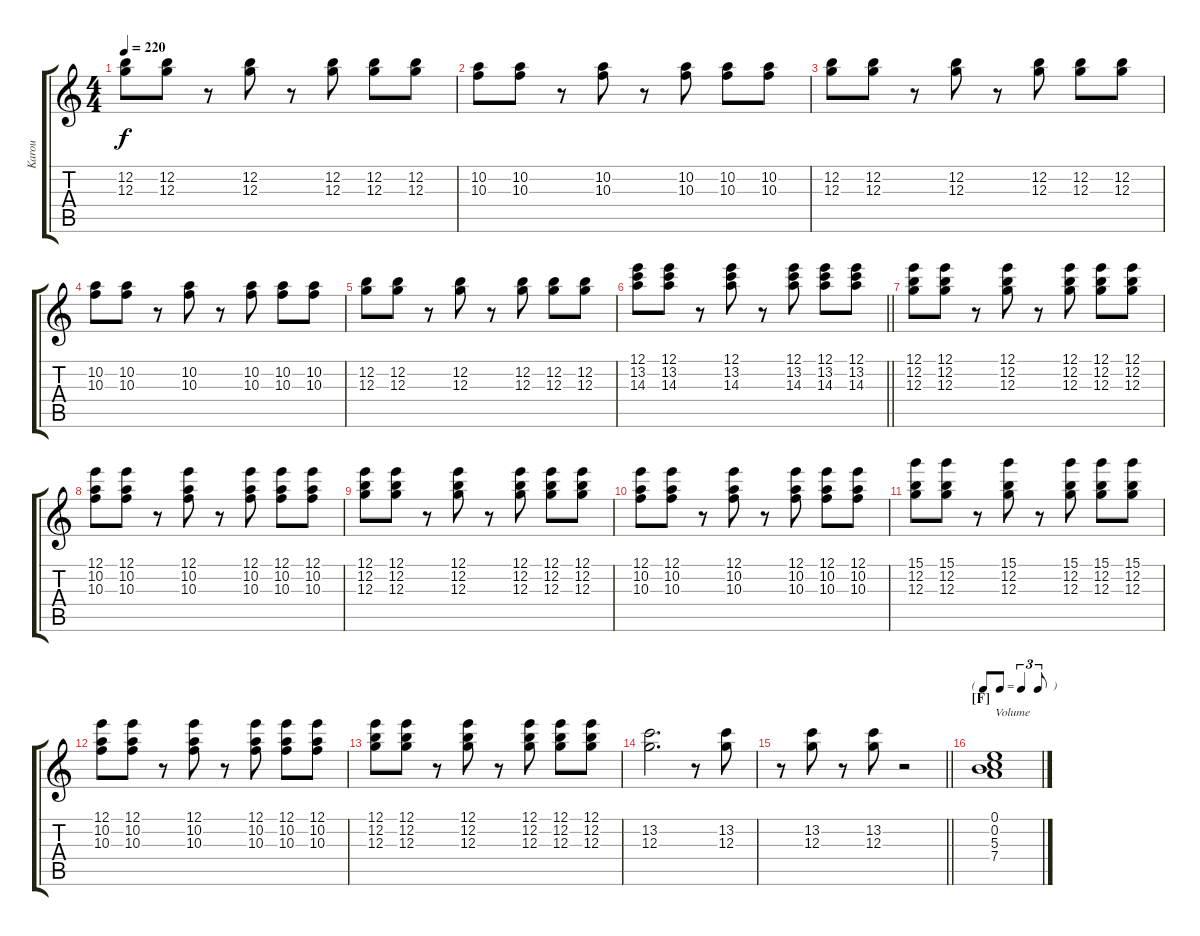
\track ("Karou" "Karou") {instrument overdrivenguitar}
\staff {score tabs}
\tuning (E4 B3 G3 D3 A2 E2) {hide}
\ts (4 4)
\tempo 220
\clef g2
\ks c
(12.2 12.3).8{dy f} (12.2 12.3).8 r.8 (12.2 12.3).8 r.8 (12.2 12.3).8 (12.2 12.3).8 (12.2 12.3).8 |
(10.2 10.3).8 (10.2 10.3).8 r.8 (10.2 10.3).8 r.8 (10.2 10.3).8 (10.2 10.3).8 (10.2 10.3).8 |
(12.2 12.3).8 (12.2 12.3).8 r.8 (12.2 12.3).8 r.8 (12.2 12.3).8 (12.2 12.3).8 (12.2 12.3).8 |
(10.2 10.3).8 (10.2 10.3).8 r.8 (10.2 10.3).8 r.8 (10.2 10.3).8 (10.2 10.3).8 (10.2 10.3).8 |
(12.2 12.3).8 (12.2 12.3).8 r.8 (12.2 12.3).8 r.8 (12.2 12.3).8 (12.2 12.3).8 (12.2 12.3).8 |
\barLineRight lightlight
(12.1 13.2 14.3).8 (12.1 13.2 14.3).8 r.8 (12.1 13.2 14.3).8 r.8 (12.1 13.2 14.3).8 (12.1 13.2 14.3).8 (12.1 13.2 14.3).8 |
(12.1 12.2 12.3).8 (12.1 12.2 12.3).8 r.8 (12.1 12.2 12.3).8 r.8 (12.1 12.2 12.3).8 (12.1 12.2 12.3).8 (12.1 12.2 12.3).8 |
(12.1 10.2 10.3).8 (12.1 10.2 10.3).8 r.8 (12.1 10.2 10.3).8 r.8 (12.1 10.2 10.3).8 (12.1 10.2 10.3).8 (12.1 10.2 10.3).8 |
(12.1 12.2 12.3).8 (12.1 12.2 12.3).8 r.8 (12.1 12.2 12.3).8 r.8 (12.1 12.2 12.3).8 (12.1 12.2 12.3).8 (12.1 12.2 12.3).8 |
(12.1 10.2 10.3).8 (12.1 10.2 10.3).8 r.8 (12.1 10.2 10.3).8 r.8 (12.1 10.2 10.3).8 (12.1 10.2 10.3).8 (12.1 10.2 10.3).8 |
(15.1 12.2 12.3).8 (15.1 12.2 12.3).8 r.8 (15.1 12.2 12.3).8 r.8 (15.1 12.2 12.3).8 (15.1 12.2 12.3).8 (15.1 12.2 12.3).8 |
(12.1 10.2 10.3).8 (12.1 10.2 10.3).8 r.8 (12.1 10.2 10.3).8 r.8 (12.1 10.2 10.3).8 (12.1 10.2 10.3).8 (12.1 10.2 10.3).8 |
(12.1 12.2 12.3).8 (12.1 12.2 12.3).8 r.8 (12.1 12.2 12.3).8 r.8 (12.1 12.2 12.3).8 (12.1 12.2 12.3).8 (12.1 12.2 12.3).8 |
(13.2 12.3).2{d} r.8 (13.2 12.3).8 |
\barLineRight lightlight
r.8 (13.2 12.3).8 r.8 (13.2 12.3).8 r.2 |
\tf triplet8th
\section ("" "[F]")
(0.1 0.2 5.3 7.4).1{txt "Volume" volume 13}
